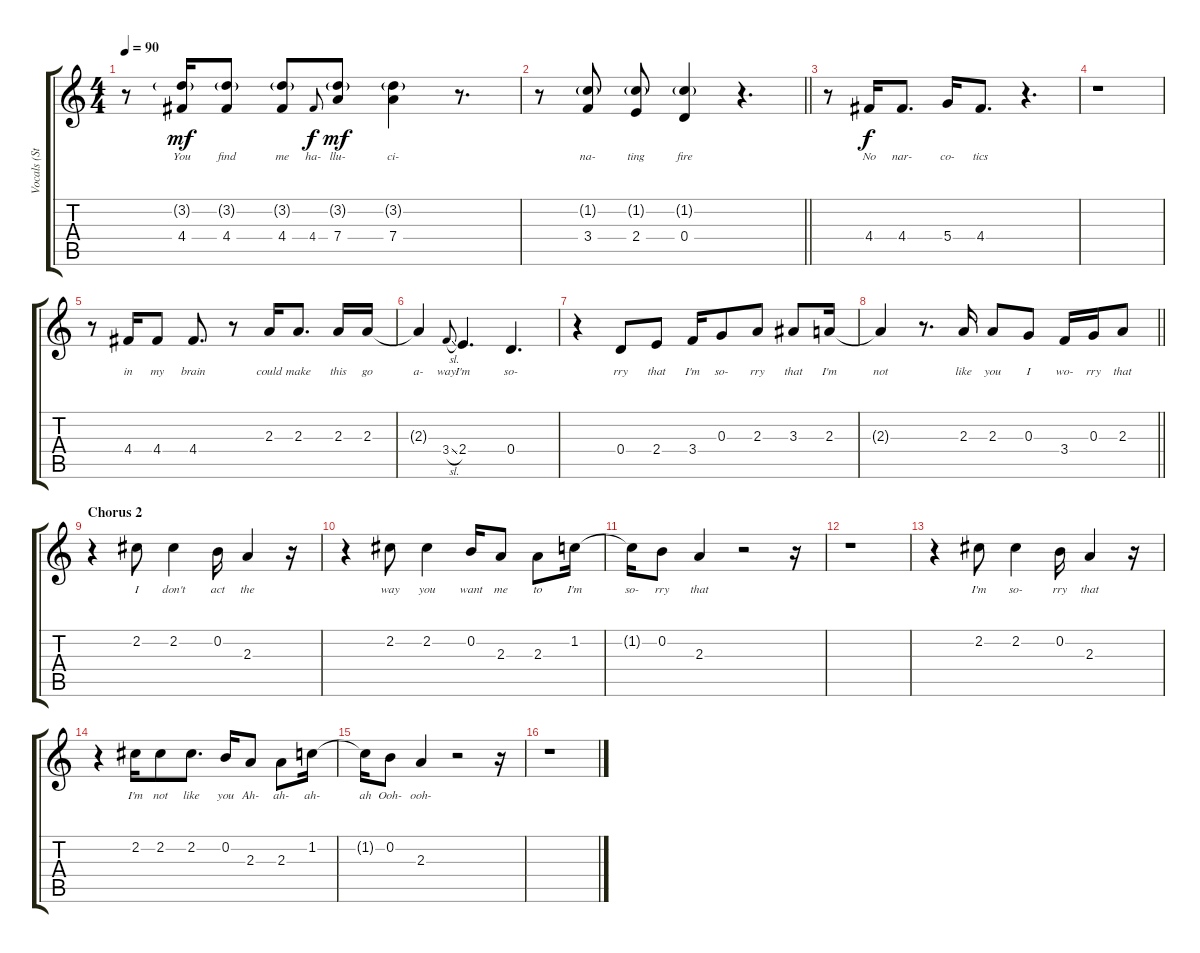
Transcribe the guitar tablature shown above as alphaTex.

\track ("Vocals (Steven Wilson)" "Vocals (St") {instrument fretlessbass}
\staff {score tabs}
\tuning (E4 B3 G3 D3 A2 E2) {hide}
\ts (4 4)
\tempo 90
\clef g2
\ks c
r.8{dy f} (3.2{g} 4.4).16{lyrics (0 "You") lyrics (1 "") lyrics (2 "") lyrics (3 "") lyrics (4 "") dy mf} (3.2{g} 4.4).8{lyrics (0 "find") lyrics (1 "") lyrics (2 "") lyrics (3 "") lyrics (4 "")} (3.2{g} 4.4).8{lyrics (0 "me") lyrics (1 "") lyrics (2 "") lyrics (3 "") lyrics (4 "")} 4.4.8{lyrics (0 "ha-") lyrics (1 "") lyrics (2 "") lyrics (3 "") lyrics (4 "") gr onbeat dy f} (3.2{g} 7.4).8{lyrics (0 "llu-") lyrics (1 "") lyrics (2 "") lyrics (3 "") lyrics (4 "") dy mf} (3.2{g} 7.4).4{lyrics (0 "ci-") lyrics (1 "") lyrics (2 "") lyrics (3 "") lyrics (4 "")} r.8{d} |
\barLineRight lightlight
r.8 (1.2{g} 3.4).8{lyrics (0 "na-") lyrics (1 "") lyrics (2 "") lyrics (3 "") lyrics (4 "")} (1.2{g} 2.4).8{lyrics (0 "ting") lyrics (1 "") lyrics (2 "") lyrics (3 "") lyrics (4 "")} (1.2{g} 0.4).4{lyrics (0 "fire") lyrics (1 "") lyrics (2 "") lyrics (3 "") lyrics (4 "")} r.4{d} |
r.8 4.4.16{lyrics (0 "No") lyrics (1 "") lyrics (2 "") lyrics (3 "") lyrics (4 "") dy f} 4.4.8{d lyrics (0 "nar-") lyrics (1 "") lyrics (2 "") lyrics (3 "") lyrics (4 "")} 5.4.16{lyrics (0 "co-") lyrics (1 "") lyrics (2 "") lyrics (3 "") lyrics (4 "")} 4.4.8{d lyrics (0 "tics") lyrics (1 "") lyrics (2 "") lyrics (3 "") lyrics (4 "")} r.4{d} |
r.1 |
r.8 4.4.16{lyrics (0 "in") lyrics (1 "") lyrics (2 "") lyrics (3 "") lyrics (4 "")} 4.4.8{lyrics (0 "my") lyrics (1 "") lyrics (2 "") lyrics (3 "") lyrics (4 "")} 4.4.8{d lyrics (0 "brain") lyrics (1 "") lyrics (2 "") lyrics (3 "") lyrics (4 "")} r.8 2.3.16{lyrics (0 "could") lyrics (1 "") lyrics (2 "") lyrics (3 "") lyrics (4 "")} 2.3.8{d lyrics (0 "make") lyrics (1 "") lyrics (2 "") lyrics (3 "") lyrics (4 "")} 2.3.16{lyrics (0 "this") lyrics (1 "") lyrics (2 "") lyrics (3 "") lyrics (4 "")} 2.3.16{lyrics (0 "go") lyrics (1 "") lyrics (2 "") lyrics (3 "") lyrics (4 "")} |
2.3{t}.4{lyrics (0 "a-") lyrics (1 "") lyrics (2 "") lyrics (3 "") lyrics (4 "")} 3.4{sl}.8{lyrics (0 "way") lyrics (1 "") lyrics (2 "") lyrics (3 "") lyrics (4 "") gr onbeat} 2.4.4{d lyrics (0 "I'm") lyrics (1 "") lyrics (2 "") lyrics (3 "") lyrics (4 "")} 0.4.4{d lyrics (0 "so-") lyrics (1 "") lyrics (2 "") lyrics (3 "") lyrics (4 "")} |
r.4 0.4.8{lyrics (0 "rry") lyrics (1 "") lyrics (2 "") lyrics (3 "") lyrics (4 "")} 2.4.8{lyrics (0 "that") lyrics (1 "") lyrics (2 "") lyrics (3 "") lyrics (4 "")} 3.4.16{lyrics (0 "I'm") lyrics (1 "") lyrics (2 "") lyrics (3 "") lyrics (4 "")} 0.3.8{lyrics (0 "so-") lyrics (1 "") lyrics (2 "") lyrics (3 "") lyrics (4 "")} 2.3.8{lyrics (0 "rry") lyrics (1 "") lyrics (2 "") lyrics (3 "") lyrics (4 "")} 3.3.8{lyrics (0 "that") lyrics (1 "") lyrics (2 "") lyrics (3 "") lyrics (4 "")} 2.3.16{lyrics (0 "I'm") lyrics (1 "") lyrics (2 "") lyrics (3 "") lyrics (4 "")} |
\barLineRight lightlight
2.3{t}.4{lyrics (0 "not") lyrics (1 "") lyrics (2 "") lyrics (3 "") lyrics (4 "")} r.8{d} 2.3.16{lyrics (0 "like") lyrics (1 "") lyrics (2 "") lyrics (3 "") lyrics (4 "")} 2.3.8{lyrics (0 "you") lyrics (1 "") lyrics (2 "") lyrics (3 "") lyrics (4 "")} 0.3.8{lyrics (0 "I") lyrics (1 "") lyrics (2 "") lyrics (3 "") lyrics (4 "")} 3.4.16{lyrics (0 "wo-") lyrics (1 "") lyrics (2 "") lyrics (3 "") lyrics (4 "")} 0.3.16{lyrics (0 "rry") lyrics (1 "") lyrics (2 "") lyrics (3 "") lyrics (4 "")} 2.3.8{lyrics (0 "that") lyrics (1 "") lyrics (2 "") lyrics (3 "") lyrics (4 "")} |
\section ("" "Chorus 2")
r.4 2.2.8{lyrics (0 "I") lyrics (1 "") lyrics (2 "") lyrics (3 "") lyrics (4 "")} 2.2.4{lyrics (0 "don't") lyrics (1 "") lyrics (2 "") lyrics (3 "") lyrics (4 "")} 0.2.16{lyrics (0 "act") lyrics (1 "") lyrics (2 "") lyrics (3 "") lyrics (4 "")} 2.3.4{lyrics (0 "the") lyrics (1 "") lyrics (2 "") lyrics (3 "") lyrics (4 "")} r.16 |
r.4 2.2.8{lyrics (0 "way") lyrics (1 "") lyrics (2 "") lyrics (3 "") lyrics (4 "")} 2.2.4{lyrics (0 "you") lyrics (1 "") lyrics (2 "") lyrics (3 "") lyrics (4 "")} 0.2.16{lyrics (0 "want") lyrics (1 "") lyrics (2 "") lyrics (3 "") lyrics (4 "")} 2.3.8{lyrics (0 "me") lyrics (1 "") lyrics (2 "") lyrics (3 "") lyrics (4 "")} 2.3.8{lyrics (0 "to") lyrics (1 "") lyrics (2 "") lyrics (3 "") lyrics (4 "")} 1.2.16{lyrics (0 "I'm") lyrics (1 "") lyrics (2 "") lyrics (3 "") lyrics (4 "")} |
1.2{t}.16{lyrics (0 "so-") lyrics (1 "") lyrics (2 "") lyrics (3 "") lyrics (4 "")} 0.2.8{lyrics (0 "rry") lyrics (1 "") lyrics (2 "") lyrics (3 "") lyrics (4 "")} 2.3.4{lyrics (0 "that") lyrics (1 "") lyrics (2 "") lyrics (3 "") lyrics (4 "")} r.2 r.16 |
r.1 |
r.4 2.2.8{lyrics (0 "I'm") lyrics (1 "") lyrics (2 "") lyrics (3 "") lyrics (4 "")} 2.2.4{lyrics (0 "so-") lyrics (1 "") lyrics (2 "") lyrics (3 "") lyrics (4 "")} 0.2.16{lyrics (0 "rry") lyrics (1 "") lyrics (2 "") lyrics (3 "") lyrics (4 "")} 2.3.4{lyrics (0 "that") lyrics (1 "") lyrics (2 "") lyrics (3 "") lyrics (4 "")} r.16 |
r.4 2.2.16{lyrics (0 "I'm") lyrics (1 "") lyrics (2 "") lyrics (3 "") lyrics (4 "")} 2.2.8{lyrics (0 "not") lyrics (1 "") lyrics (2 "") lyrics (3 "") lyrics (4 "")} 2.2.8{d lyrics (0 "like") lyrics (1 "") lyrics (2 "") lyrics (3 "") lyrics (4 "")} 0.2.16{lyrics (0 "you") lyrics (1 "") lyrics (2 "") lyrics (3 "") lyrics (4 "")} 2.3.8{lyrics (0 "Ah-") lyrics (1 "") lyrics (2 "") lyrics (3 "") lyrics (4 "")} 2.3.8{lyrics (0 "ah-") lyrics (1 "") lyrics (2 "") lyrics (3 "") lyrics (4 "")} 1.2.16{lyrics (0 "ah-") lyrics (1 "") lyrics (2 "") lyrics (3 "") lyrics (4 "")} |
1.2{t}.16{lyrics (0 "ah") lyrics (1 "") lyrics (2 "") lyrics (3 "") lyrics (4 "")} 0.2.8{lyrics (0 "Ooh-") lyrics (1 "") lyrics (2 "") lyrics (3 "") lyrics (4 "")} 2.3.4{lyrics (0 "ooh-") lyrics (1 "") lyrics (2 "") lyrics (3 "") lyrics (4 "")} r.2 r.16 |
r.1
